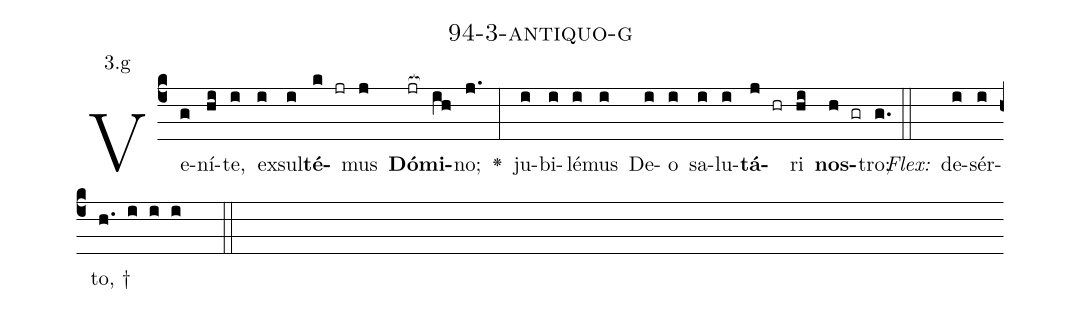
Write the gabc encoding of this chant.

name: 94-3-antiquo-g;
annotation: 3.g;
%%
(c4)Ve(g)ní(hi)te,(i) ex(i)sul(i)<b>té</b>(k jr)mus(j) <b>Dó</b>(jr[ocb:1{])<b>mi</b>(ih[ocb:0}])no;(j.) <v>\greheightstar</v>(:) ju(i)bi(i)lé(i)mus(i) De(i)o(i) sa(i)lu(i)<b>tá</b>(j hr)ri(hi) <b>nos</b>(h gr)tro;(g.) (::)
<i>Flex:</i>()  de(i)sér(i)to, †(h. i i i  ::)

%E(i) u(i) o(j) u(hi) a(h) e.(g.) (::)
